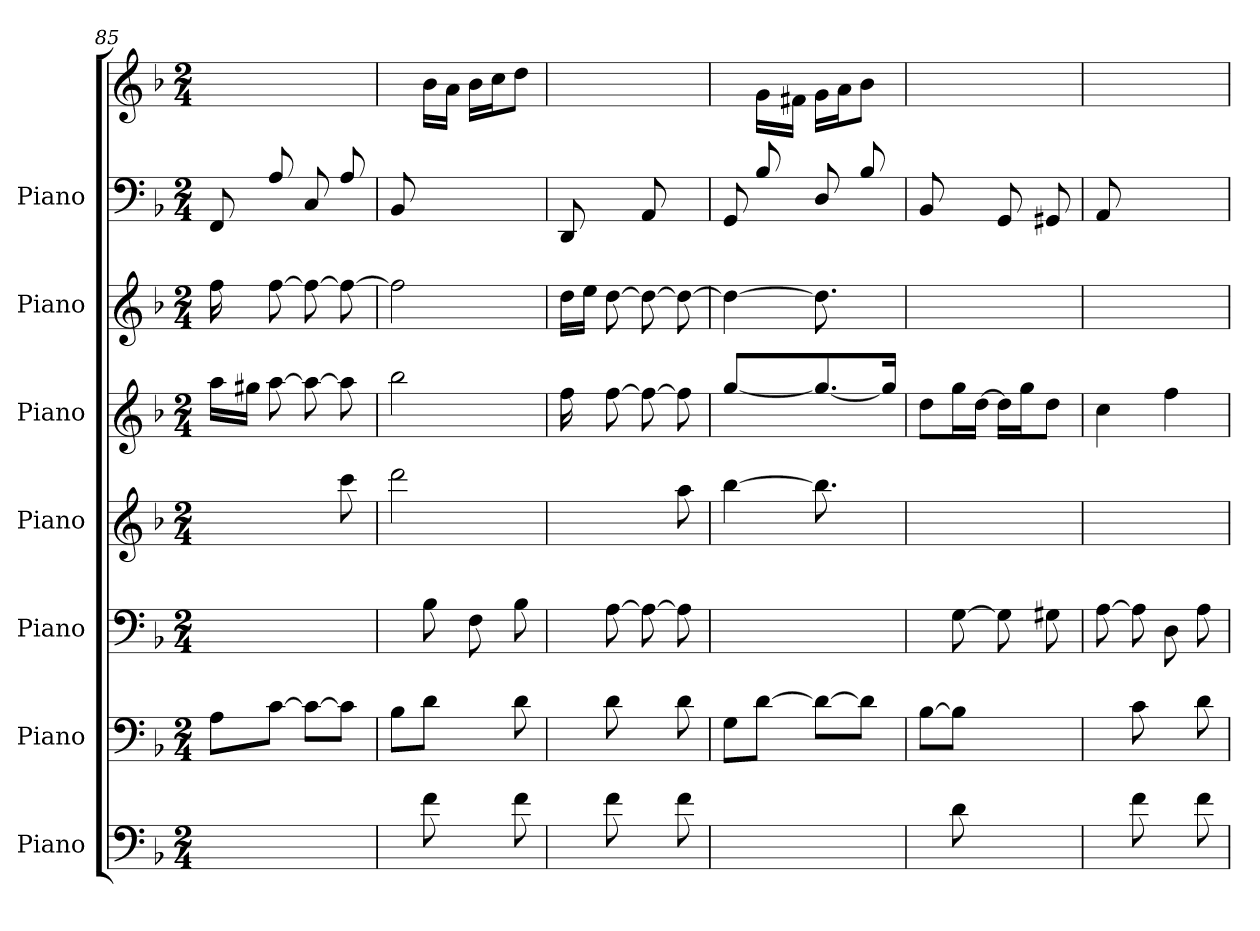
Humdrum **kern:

**kern	**kern	**kern	**kern	**kern	**kern	**kern	**kern
*part7	*part6	*part5	*part4	*part3	*part2	*part1	*part1
*staff8	*staff7	*staff6	*staff5	*staff4	*staff3	*staff2	*staff1
*I"Piano	*I"Piano	*I"Piano	*I"Piano	*I"Piano	*I"Piano	*I"Piano	*
*I'Pno.	*I'Pno.	*I'Pno.	*I'Pno.	*I'Pno.	*I'Pno.	*I'Pno.	*
!!LO:LB:g=z
*clefF4	*clefF4	*clefF4	*clefG2	*clefG2	*clefG2	*clefF4	*clefG2
*k[b-]	*k[b-]	*k[b-]	*k[b-]	*k[b-]	*k[b-]	*k[b-]	*k[b-]
*M2/4	*M2/4	*M2/4	*M2/4	*M2/4	*M2/4	*M2/4	*M2/4
=85	=85	=85	=85	=85	=85	=85	=85
2ryy	8Ai\L	2ryy	4.ryy	16aaj	16ffZ	8FFV/	2ryy
.	.	.	.	16gg#Xj\J	16ryy	.	.
.	[8ci\J	.	.	[8aaj	[8ffZ	8AV/	.
.	8ci\L_	.	.	8aaj_	8ffZ_	8CV/	.
.	8ci\J]	.	8cccN	8aaj]	8ffZ_	8AV/	.
=86	=86	=86	=86	=86	=86	=86	=86
8ryy	8B-i\L	8ryy	2dddN	2bb-j	2ffZ]	8BB-V/	8ryy
8fl	8di\J	8B-!\	.	.	.	4.ryy	16b-+\LL
.	.	.	.	.	.	.	16a+\JJ
8ryy	8ryy	8F!\L	.	.	.	.	16b-+\LL
.	.	.	.	.	.	.	16cc+\J
8fl	8di\	8B-!\	.	.	.	.	8dd+\J
=87	=87	=87	=87	=87	=87	=87	=87
8ryy	8ryy	8ryy	4.ryy	16ffj	16ddZ	8DDV/L	2ryy
.	.	.	.	16ryy	16eeZ\J	.	.
8fl	8di\	[8A!\	.	[8ffj	[8ddZ	8ryy	.
8ryy	8ryy	8A!\_	.	8ffj_	8ddZ_	8AAV/	.
8fl	8di\	8A!\]	8aaN	8ffj]	8ddZ_	8ryy	.
=88	=88	=88	=88	=88	=88	=88	=88
2ryy	8Gi\L	2ryy	[4bb-N	[4ggj	4ddZ_	8GGV/	8ryy
.	[8di\J	.	.	.	.	8B-V/	16g+\LL
.	.	.	.	.	.	.	16f#X+\JJ
.	8di\L_	.	8.bb-N]	8.ggj_	8.ddZ]	8DV/	16g+\LL
.	.	.	.	.	.	.	16a+\J
.	8di\J]	.	.	.	.	8B-V/	8b-+\J
.	.	.	16ryy	16ggj/Jk]	16ryy	.	.
!!LO:LB:g=z
=89	=89	=89	=89	=89	=89	=89	=89
8ryy	[8B-i\L	8ryy	2ryy	8ddj\L	2ryy	8BB-V/	2ryy
8dl	8B-i\J]	[8G!\	.	16ggj\L	.	8ryy	.
.	.	.	.	[16ddj\JJ	.	.	.
4ryy	4ryy	8G!\]	.	16ddj\LL]	.	8GGV/	.
.	.	.	.	16ggj\J	.	.	.
.	.	8G#X!\	.	8ddj\J	.	8GG#XV/	.
=90	=90	=90	=90	=90	=90	=90	=90
8ryy	8ryy	[8A!\	2ryy	4ccj\	2ryy	8AAV/	2ryy
8fl	8ci\	8A!\]	.	.	.	4.ryy	.
8ryy	8ryy	8D!\L	.	4ffj\	.	.	.
8fl	8di\	8A!\	.	.	.	.	.
=	=	=	=	=	=	=	=
*-	*-	*-	*-	*-	*-	*-	*-
